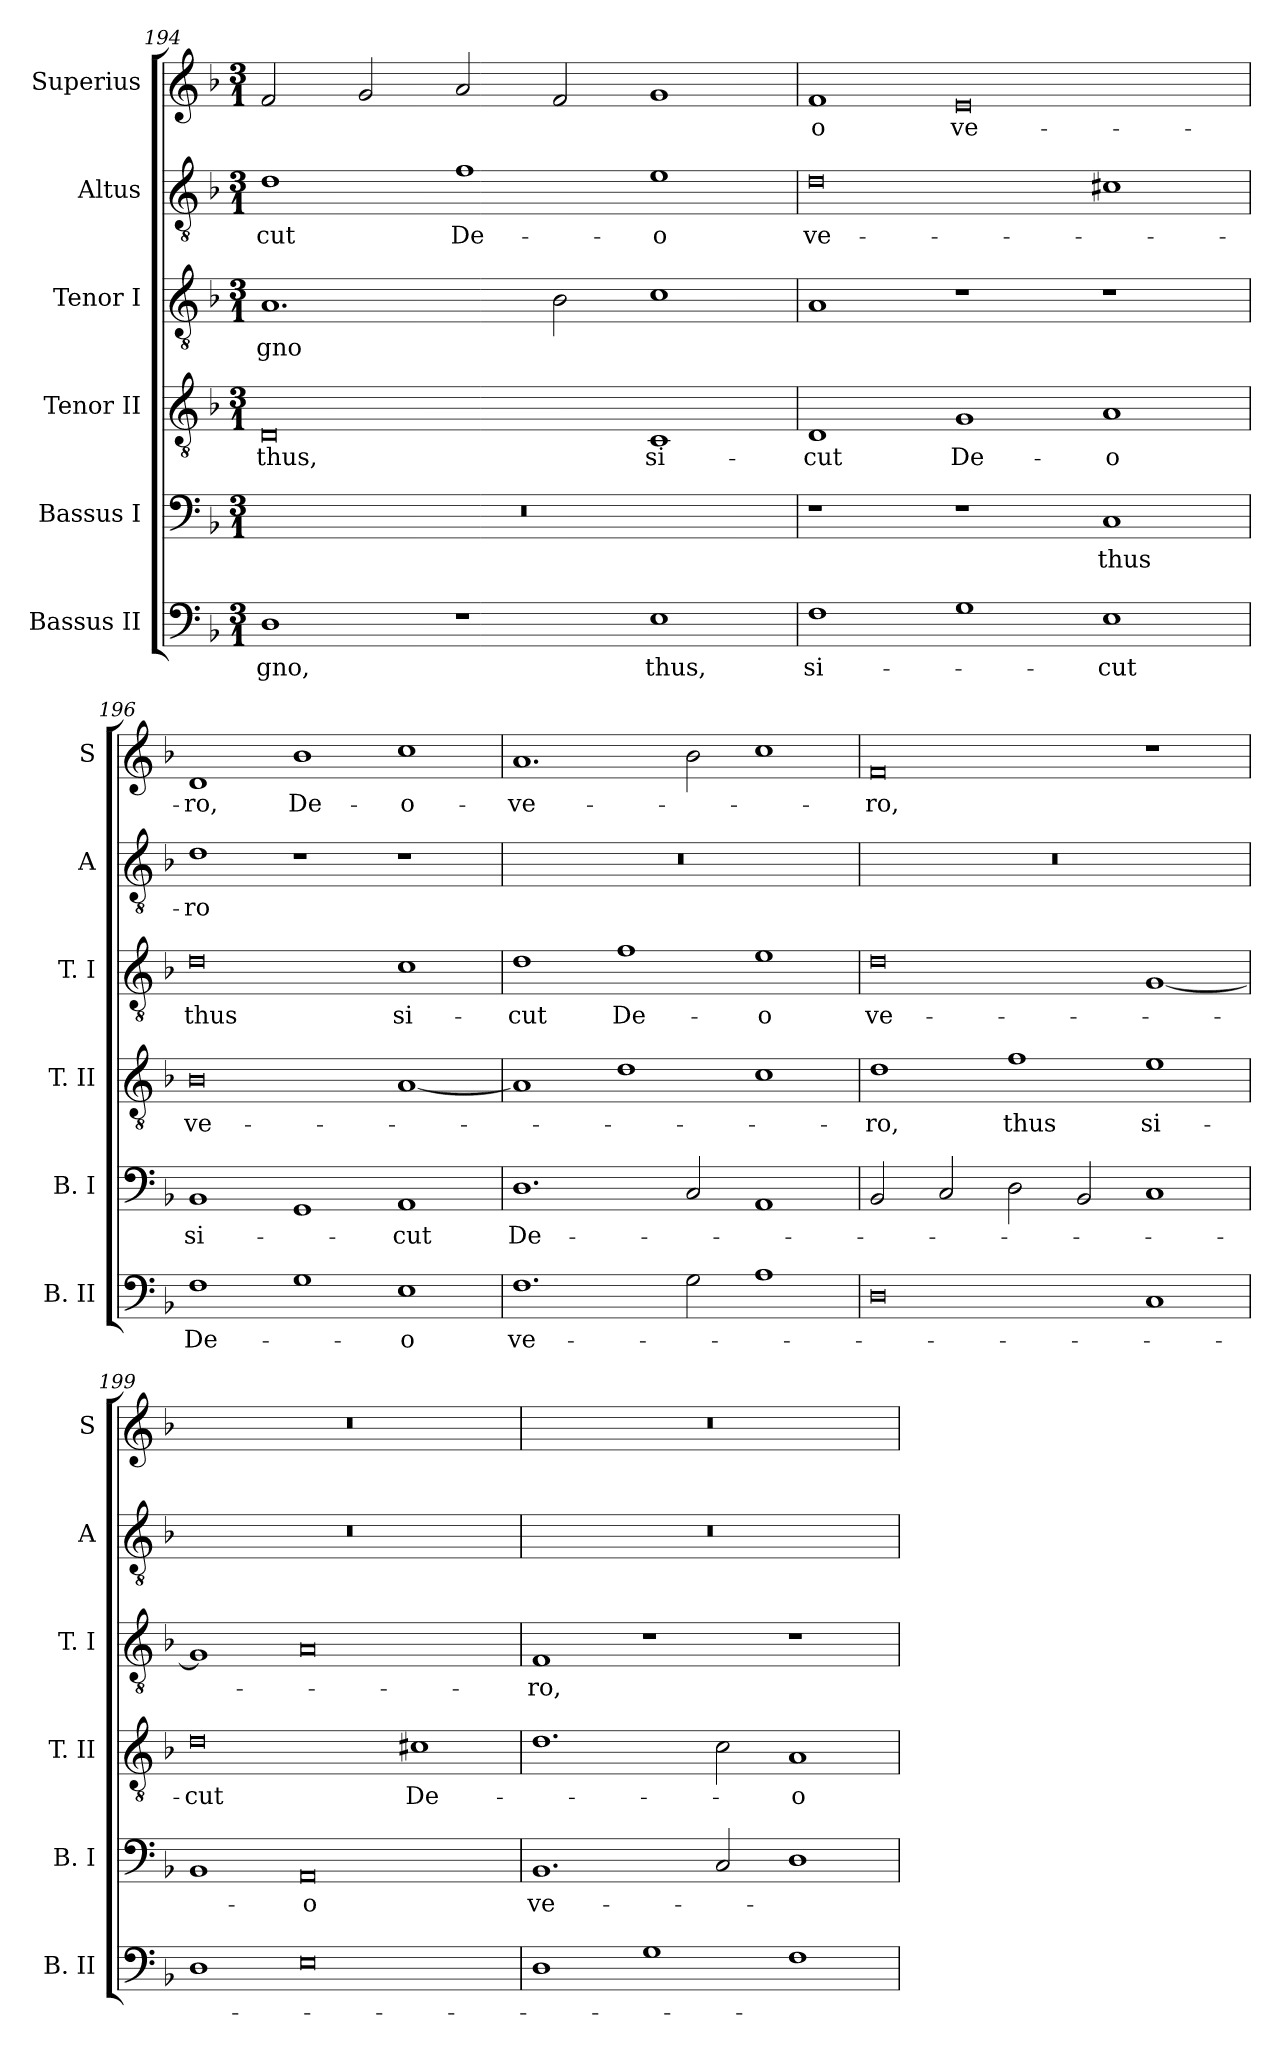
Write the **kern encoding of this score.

**kern	**text	**kern	**text	**kern	**text	**kern	**text	**kern	**text	**kern	**text
*part6	*part6	*part5	*part5	*part4	*part4	*part3	*part3	*part2	*part2	*part1	*part1
*staff6	*staff6	*staff5	*staff5	*staff4	*staff4	*staff3	*staff3	*staff2	*staff2	*staff1	*staff1
*I"Bassus II	*	*I"Bassus I	*	*I"Tenor II	*	*I"Tenor I	*	*I"Altus	*	*I"Superius	*
*I'B. II	*	*I'B. I	*	*I'T. II	*	*I'T. I	*	*I'A	*	*I'S	*
*clefF4	*	*clefF4	*	*clefGv2	*	*clefGv2	*	*clefGv2	*	*clefG2	*
*k[b-]	*	*k[b-]	*	*k[b-]	*	*k[b-]	*	*k[b-]	*	*k[b-]	*
*F:	*	*F:	*	*F:	*	*F:	*	*F:	*	*F:	*
*M3/1	*	*M3/1	*	*M3/1	*	*M3/1	*	*M3/1	*	*M3/1	*
=194	=194	=194	=194	=194	=194	=194	=194	=194	=194	=194	=194
1D	-gno,	1%3r	.	0D	thus,	1.A	-gno	1d	-cut	2f	.
.	.	.	.	.	.	.	.	.	.	2g	.
1r	.	.	.	.	.	.	.	1f	De-	2a	.
.	.	.	.	.	.	2B-	.	.	.	2f	.
1E	thus,	.	.	1C	si-	1c	.	1e	-o	1g	.
=195	=195	=195	=195	=195	=195	=195	=195	=195	=195	=195	=195
1F	si-	1r	.	1D	-cut	1A	.	0d	ve-	1f	-o
1G	.	1r	.	1G	De-	1r	.	.	.	0e	ve-
1E	-cut	1C	thus	1A	-o	1r	.	1c#X	.	.	.
=196	=196	=196	=196	=196	=196	=196	=196	=196	=196	=196	=196
1F	De-	1BB-	si-	0B-	ve-	0d	thus	1d	-ro	1d	-ro,
1G	.	1GG	.	.	.	.	.	1r	.	1b-	De-
1E	-o	1AA	-cut	[1A	.	1c	si-	1r	.	1cc	-o-
=197	=197	=197	=197	=197	=197	=197	=197	=197	=197	=197	=197
1.F	ve-	1.D	De-	1A]	.	1d	-cut	1%3r	.	1.a	-ve-
.	.	.	.	1d	.	1f	De-	.	.	.	.
2G	.	2C	.	.	.	.	.	.	.	2b-	.
1A	.	1AA	.	1c	.	1e	-o	.	.	1cc	.
=198	=198	=198	=198	=198	=198	=198	=198	=198	=198	=198	=198
0D	.	2BB-	.	1d	-ro,	0d	ve-	1%3r	.	0f	-ro,
.	.	2C	.	.	.	.	.	.	.	.	.
.	.	2D	.	1f	thus	.	.	.	.	.	.
.	.	2BB-	.	.	.	.	.	.	.	.	.
1C	.	1C	.	1e	si-	[1G	.	.	.	1r	.
=199	=199	=199	=199	=199	=199	=199	=199	=199	=199	=199	=199
1D	.	1BB-	.	0d	-cut	1G]	.	1%3r	.	1%3r	.
0E	.	0AA	-o	.	.	0A	.	.	.	.	.
.	.	.	.	1c#X	De-	.	.	.	.	.	.
=200	=200	=200	=200	=200	=200	=200	=200	=200	=200	=200	=200
1D	.	1.BB-	ve-	1.d	.	1F	-ro,	1%3r	.	1%3r	.
1G	.	.	.	.	.	1r	.	.	.	.	.
.	.	2C	.	2c	.	.	.	.	.	.	.
1F	.	1D	.	1A	-o	1r	.	.	.	.	.
=	=	=	=	=	=	=	=	=	=	=	=
*-	*-	*-	*-	*-	*-	*-	*-	*-	*-	*-	*-
